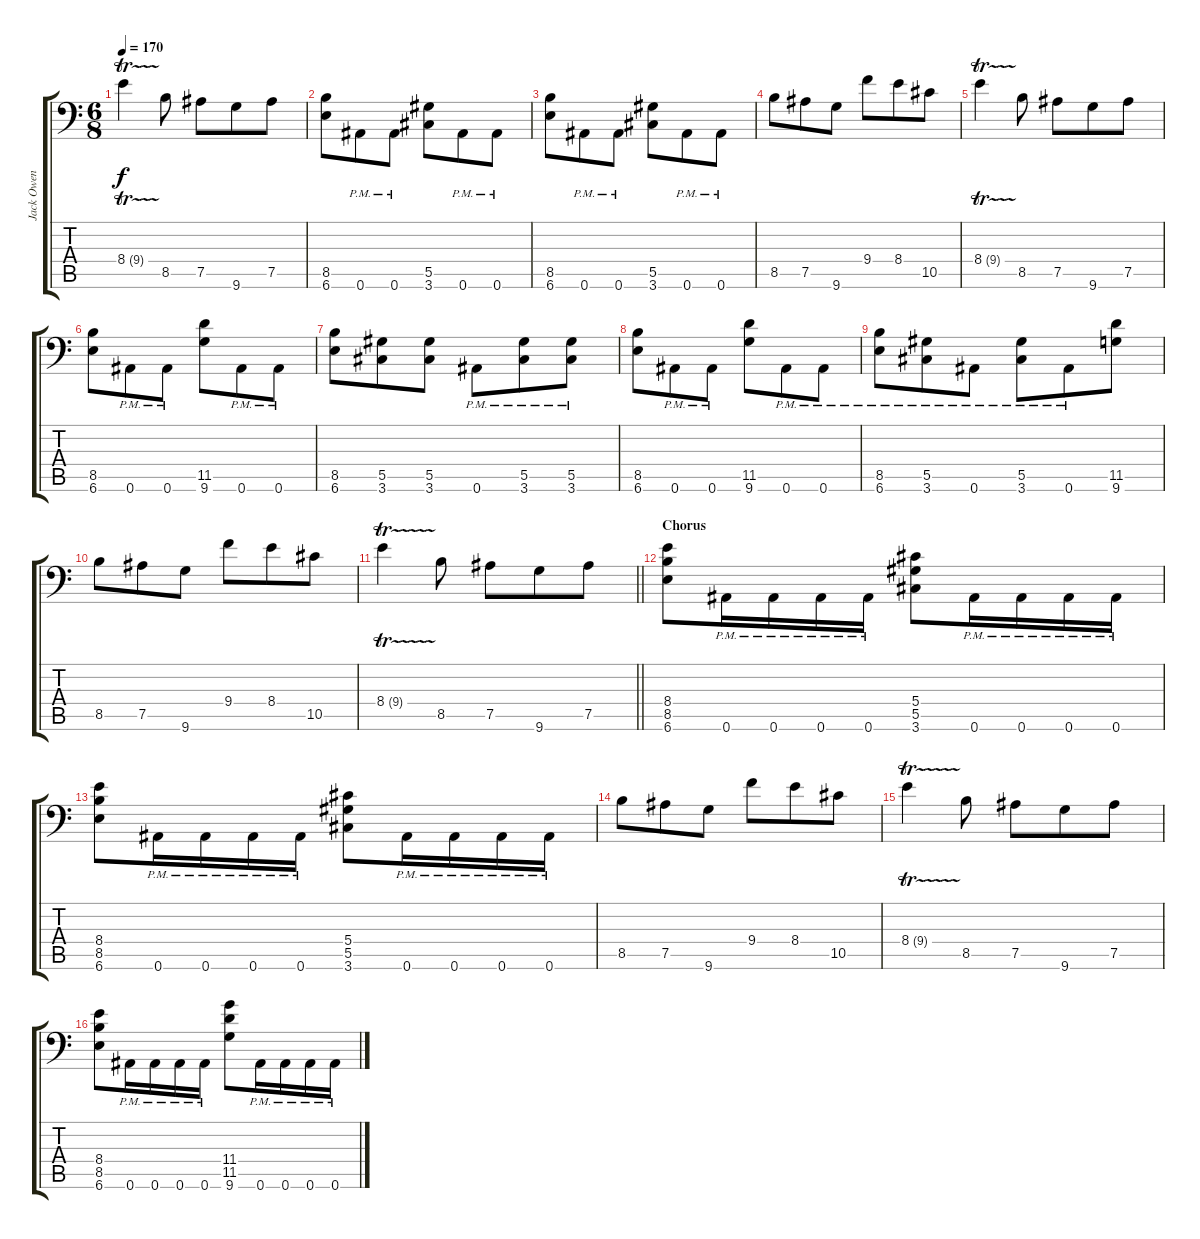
\track ("Jack Owen" "Jack Owen") {instrument distortionguitar}
\staff {score tabs}
\tuning (Bb3 F3 Db3 Ab2 Eb2 Bb1) {hide}
\ts (6 8)
\tempo 170
\clef f4
\ks c
8.4{tr (9 32)}.4{dy f} 8.5.8 7.5.8 9.6.8 7.5.8 |
(8.5 6.6).8 0.6{pm}.8 0.6{pm}.8 (5.5 3.6).8 0.6{pm}.8 0.6{pm}.8 |
(8.5 6.6).8 0.6{pm}.8 0.6{pm}.8 (5.5 3.6).8 0.6{pm}.8 0.6{pm}.8 |
8.5.8 7.5.8 9.6.8 9.4.8 8.4.8 10.5.8 |
8.4{tr (9 32)}.4 8.5.8 7.5.8 9.6.8 7.5.8 |
(8.5 6.6).8 0.6{pm}.8 0.6{pm}.8 (11.5 9.6).8 0.6{pm}.8 0.6{pm}.8 |
(8.5 6.6).8 (5.5 3.6).8 (5.5 3.6).8 0.6{pm}.8 (5.5{pm} 3.6{pm}).8 (5.5{pm} 3.6{pm}).8 |
(8.5 6.6).8 0.6{pm}.8 0.6{pm}.8 (11.5 9.6).8 0.6{pm}.8 0.6{pm}.8 |
(8.5{pm} 6.6{pm}).8 (5.5{pm} 3.6{pm}).8 0.6{pm}.8 (5.5{pm} 3.6{pm}).8 0.6{pm}.8 (11.5 9.6).8 |
8.5.8 7.5.8 9.6.8 9.4.8 8.4.8 10.5.8 |
\barLineRight lightlight
8.4{tr (9 32)}.4 8.5.8 7.5.8 9.6.8 7.5.8 |
\section ("" "Chorus")
(8.4 8.5 6.6).8 0.6{pm}.16 0.6{pm}.16 0.6{pm}.16 0.6{pm}.16 (5.4 5.5 3.6).8 0.6{pm}.16 0.6{pm}.16 0.6{pm}.16 0.6{pm}.16 |
(8.4 8.5 6.6).8 0.6{pm}.16 0.6{pm}.16 0.6{pm}.16 0.6{pm}.16 (5.4 5.5 3.6).8 0.6{pm}.16 0.6{pm}.16 0.6{pm}.16 0.6{pm}.16 |
8.5.8 7.5.8 9.6.8 9.4.8 8.4.8 10.5.8 |
8.4{tr (9 32)}.4 8.5.8 7.5.8 9.6.8 7.5.8 |
(8.4 8.5 6.6).8 0.6{pm}.16 0.6{pm}.16 0.6{pm}.16 0.6{pm}.16 (11.4 11.5 9.6).8 0.6{pm}.16 0.6{pm}.16 0.6{pm}.16 0.6{pm}.16
